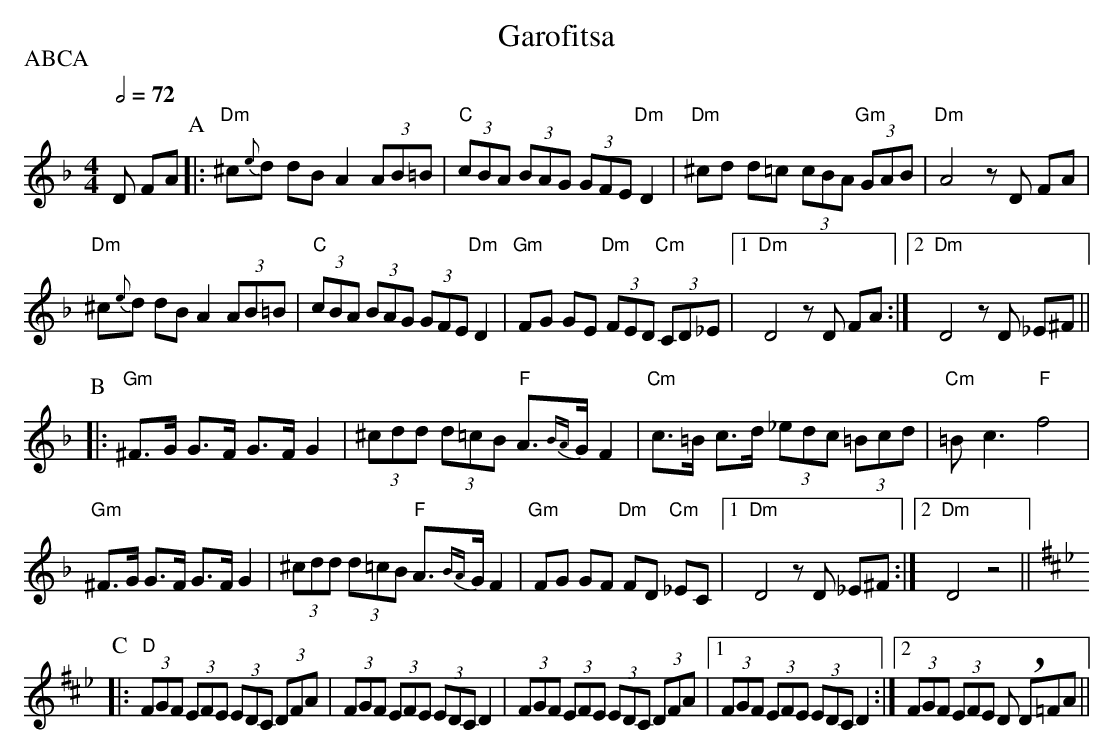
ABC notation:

X:1
T:Garofitsa
Q:1/2=72
M:4/4
L:1/8
P:ABCA
K:Dm
D FA \
P:A
|: "Dm"^c{e}d dB A2 (3AB=B | "C"(3cBA (3BAG (3GFE "Dm"D2 | \
	"Dm"^cd d=c (3cBA "Gm"(3GAB | "Dm"A4 zD FA |
"Dm"^c{e}d dB A2 (3AB=B | "C"(3cBA (3BAG (3GFE "Dm"D2 | \
	"Gm"FG GE "Dm"(3FED "Cm"(3CD_E |1 "Dm"D4 zD FA :|2 "Dm"D4 zD _E^F ||
P:B
|: "Gm"^F>G G>F G>F G2 | (3^cdd (3d=cB "F"A>{BA}G F2 | \
	"Cm"c>=B c>d (3_edc (3=Bcd | "Cm"=Bc3 "F"f4 |
"Gm"^F>G G>F G>F G2 | (3^cdd (3d=cB "F"A>{BA}G F2 | \
	"Gm"FG GF "Dm"FD "Cm"_EC |1 "Dm"D4 zD _E^F :|2 "Dm"D4 z4 ||
K:D _e
P:C
|: "D"(3FGF (3EFE (3EDC (3DFA | (3FGF (3EFE (3EDC D2 | \
	(3FGF (3EFE (3EDC (3DFA |1 (3FGF (3EFE (3EDC D2 :|2 (3FGF (3EFE D +breath+D=FA ||
